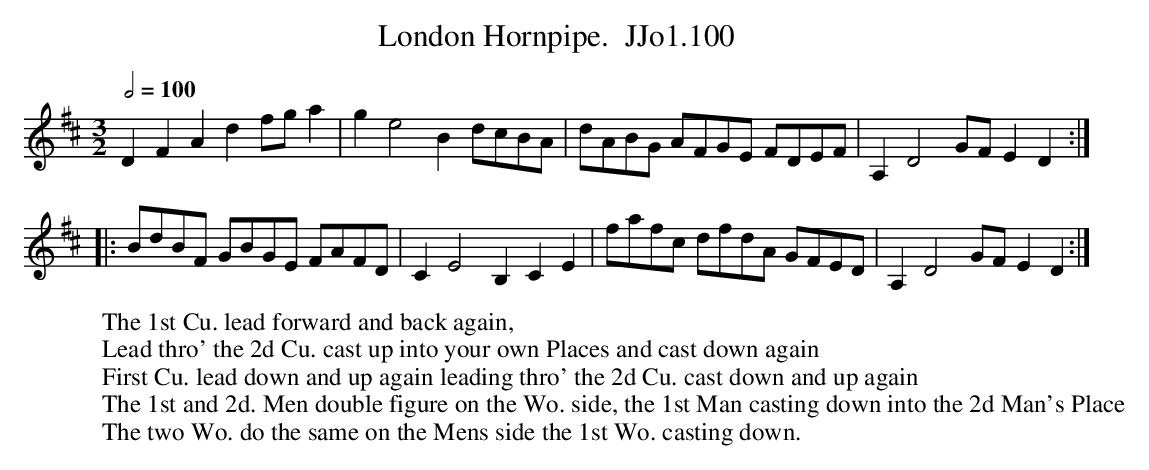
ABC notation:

X:1
T:London Hornpipe.  JJo1.100
M:3/2
L:1/8
Q:1/2=100
K:D
D2F2 A2d2 fga2 | g2 e4 B2 dcBA | dABG AFGE FDEF | A,2 D4 GF E2D2 :|
|: BdBF GBGE FAFD | C2 E4 B,2 C2E2 | fafc dfdA GFED | A,2 D4 GF E2D2 :|
W:The 1st Cu. lead forward and back again,
W:Lead thro' the 2d Cu. cast up into your own Places and cast down again
W:First Cu. lead down and up again leading thro' the 2d Cu. cast down and up again
W:The 1st and 2d. Men double figure on the Wo. side, the 1st Man casting down into the 2d Man's Place
W:The two Wo. do the same on the Mens side the 1st Wo. casting down.
